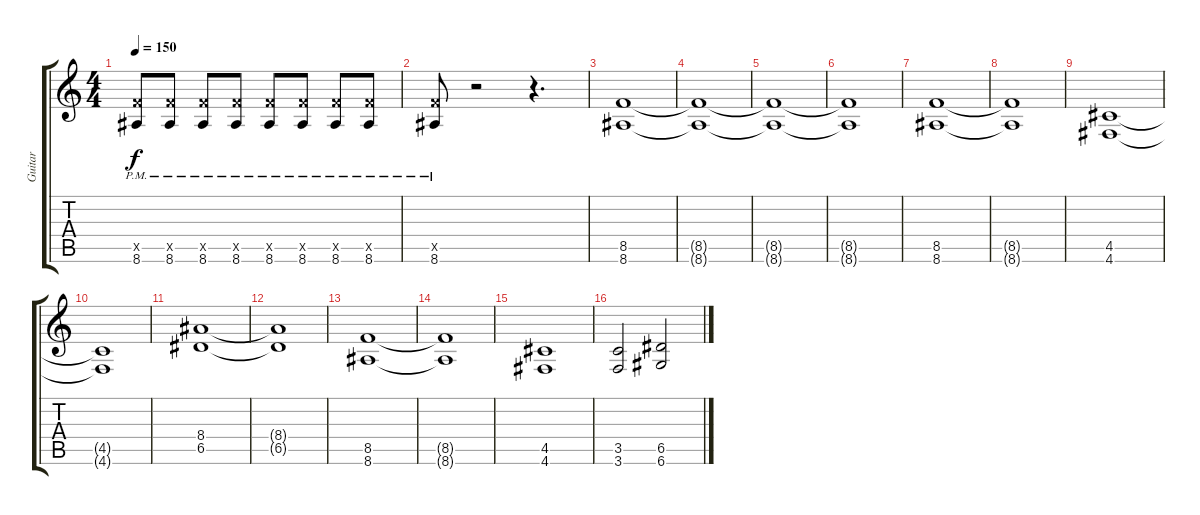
\track ("Guitar" "Guitar") {instrument overdrivenguitar}
\staff {score tabs}
\tuning (E4 B3 G3 D3 A2 D2) {hide}
\ts (4 4)
\tempo 150
\clef g2
\ks c
(8.5{pm x} 8.6{pm}).8{dy f} (8.5{pm x} 8.6{pm}).8 (8.5{pm x} 8.6{pm}).8 (8.5{pm x} 8.6{pm}).8 (8.5{pm x} 8.6{pm}).8 (8.5{pm x} 8.6{pm}).8 (8.5{pm x} 8.6{pm}).8 (8.5{pm x} 8.6{pm}).8 |
(8.5{pm x} 8.6{pm}).8 r.2 r.4{d} |
(8.5 8.6).1 |
(8.5{t} 8.6{t}).1 |
(8.5{t} 8.6{t}).1 |
(8.5{t} 8.6{t}).1 |
(8.5 8.6).1 |
(8.5{t} 8.6{t}).1 |
(4.5 4.6).1 |
(4.5{t} 4.6{t}).1 |
(8.4 6.5).1 |
(8.4{t} 6.5{t}).1 |
(8.5 8.6).1 |
(8.5{t} 8.6{t}).1 |
(4.5 4.6).1 |
(3.5 3.6).2 (6.5 6.6).2
